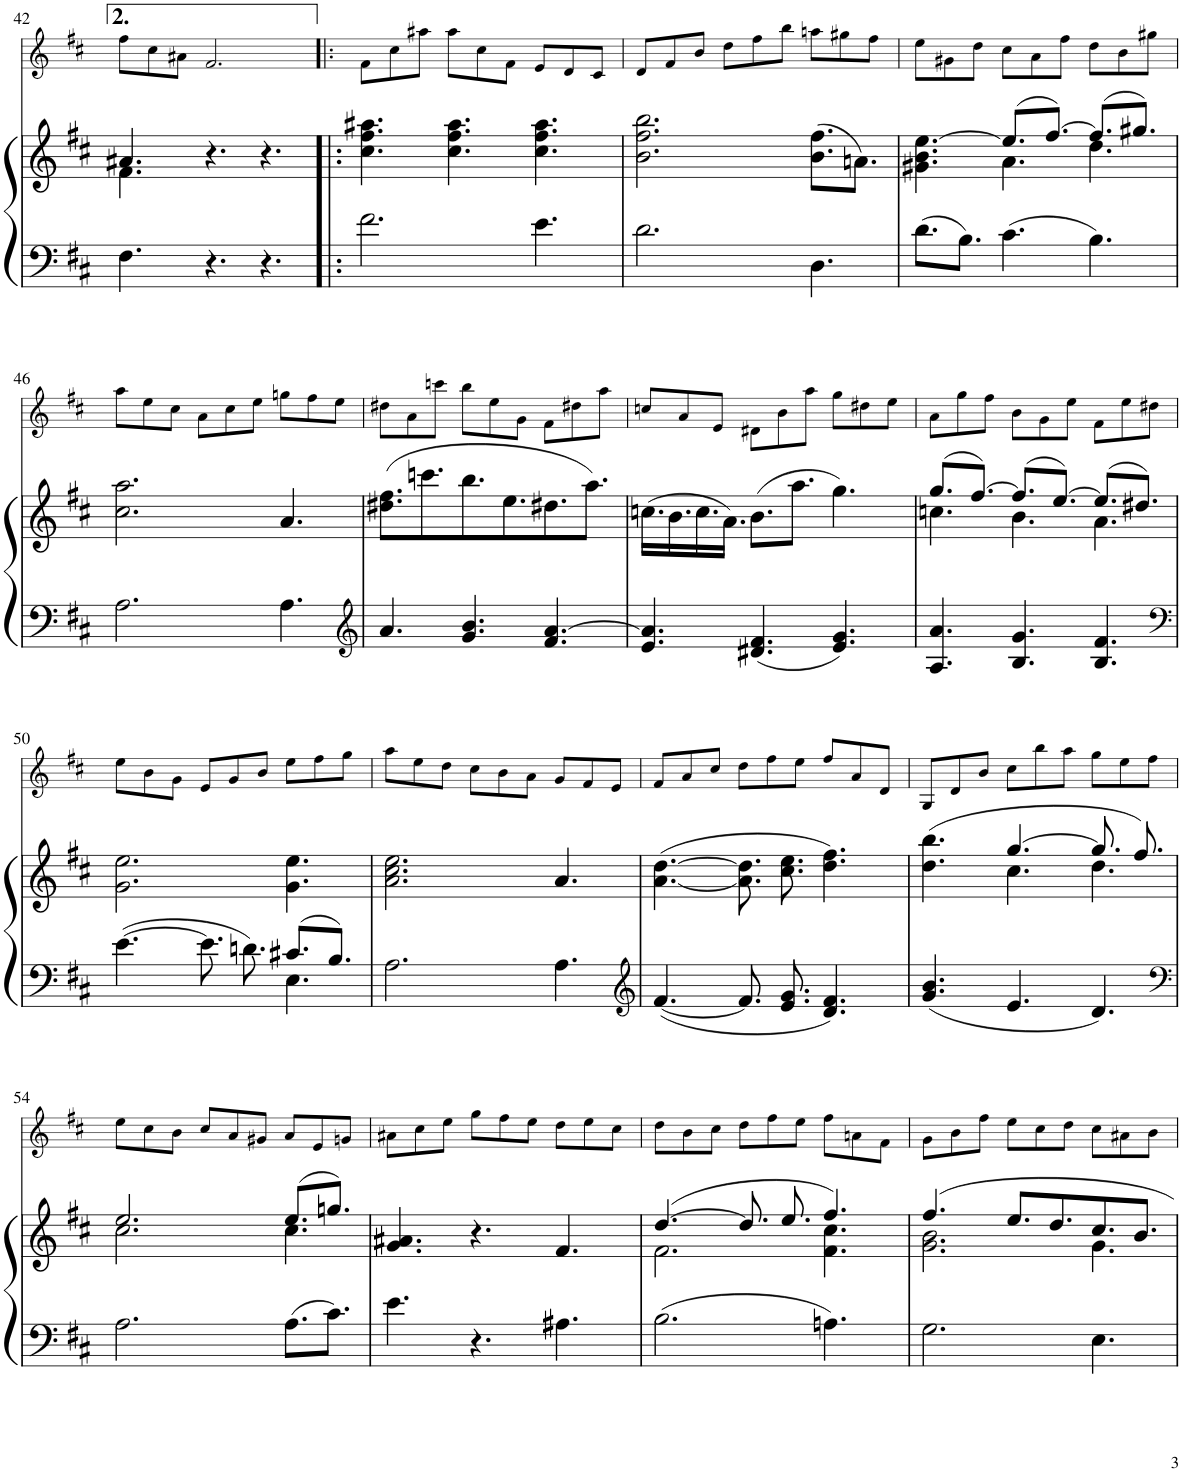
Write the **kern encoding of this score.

**kern	**kern	**kern
*part2	*part2	*part1
*staff3	*staff2	*staff1
*I"Piano	*	*I"Violin
*I'Pno	*	*I'Vln
!!LO:PB:g=z
*clefF4	*clefG2	*clefG2
*k[f#c#]	*k[f#c#]	*k[f#c#]
*M9/8	*M9/8	*M9/8
=42	=42	=42
*	*^	*
4.F#\	4.a#X/	4.f#\	8ff#\L
.	.	.	8cc#\
.	.	.	8a#X\J
4.r	4.r	2.ryy	2.f#/
4.r	4.r	.	.
*	*v	*v	*
=43!|:	=43!|:	=43!|:
2.f#\	4.cc#\ 4.ff#\ 4.aa#X\	8f#\L
.	.	8cc#\
.	.	8aa#X\J
.	4.cc#\ 4.ff#\ 4.aa#\	8aa#\L
.	.	8cc#\
.	.	8f#\J
4.e\	4.cc#\ 4.ff#\ 4.aa#\	8e/L
.	.	8d/
.	.	8c#/J
=44	=44	=44
2.d\	2.b\ 2.ff#\ 2.bb\	8d/L
.	.	8f#/
.	.	8b/J
.	.	8dd\L
.	.	8ff#\
.	.	8bb\J
4.D\	(8.b\ 8.ff#\L	8aan\L
.	.	8gg#X\
.	8.an\J)	.
.	.	8ff#\J
=45	=45	=45
*	*^	*
8.d\L	4.g#X\ 4.b\ [>4.ee\	4.ryy	8ee\L
.	.	.	8g#X\
8.B\J	.	.	.
.	.	.	8dd\J
4.c#\	(8.ee/L]	4.a\	8cc#\L
.	.	.	8a\
.	[8.ff#/J)	.	.
.	.	.	8ff#\J
4.B\	(8.ff#/L]	4.dd\	8dd\L
.	.	.	8b\
.	8.gg#X/J)	.	.
.	.	.	8gg#X\J
*	*v	*v	*
!!LO:LB:g=z
=46	=46	=46
2.A\	2.cc#\ 2.aa\	8aa\L
.	.	8ee\
.	.	8cc#\J
.	.	8a\L
.	.	8cc#\
.	.	8ee\J
4.A\	4.a/	8ggn\L
.	.	8ff#\
.	.	8ee\J
=47	=47	=47
*clefG2	*	*
4.a/	(8.dd#X\ 8.ff#\L	8dd#X\L
.	.	8a\
.	8.cccn\	.
.	.	8cccn\J
4.g/ 4.b/	8.bb\	8bb\L
.	.	8ee\
.	8.ee\	.
.	.	8g\J
4.f#/ [4.a/	8.dd#X\	8f#\L
.	.	8dd#X\
.	8.aa\J)	.
.	.	8aa\J
=48	=48	=48
4.e/ 4.a/]	(16.ccn\LL	8ccn/L
.	16.b\	.
.	.	8a/
.	16.cc\	.
.	.	8e/J
.	16.a\JJ)	.
4.d#X/ 4.f#/	(8.b\L	8d#X\L
.	.	8b\
.	8.aa\J	.
.	.	8aa\J
4.e/ 4.g/	4.gg\)	8gg\L
.	.	8dd#X\
.	.	8ee\J
=49	=49	=49
*	*^	*
4.A/ 4.a/	(8.gg/L	4.ccn\	8a\L
.	.	.	8gg\
.	[8.ff#/J)	.	.
.	.	.	8ff#\J
4.B/ 4.g/	(8.ff#/L]	4.b\	8b\L
.	.	.	8g\
.	[8.ee/J)	.	.
.	.	.	8ee\J
4.B/ 4.f#/	(8.ee/L]	4.a\	8f#\L
.	.	.	8ee\
.	8.dd#X/J)	.	.
.	.	.	8dd#X\J
*	*v	*v	*
!!LO:LB:g=z
=50	=50	=50
*clefF4	*	*
*^	*	*
[>4.e\	2.ryy	2.g\ 2.ee\	8ee\L
.	.	.	8b\
.	.	.	8g\J
8.e\]	.	.	8e/L
.	.	.	8g/
8.dn\	.	.	.
.	.	.	8b/J
8.c#X/L	4.E\	4.g\ 4.ee\	8ee\L
.	.	.	8ff#\
8.B/J	.	.	.
.	.	.	8gg\J
*v	*v	*	*
=51	=51	=51
2.A\	2.a\ 2.cc#\ 2.ee\	8aa\L
.	.	8ee\
.	.	8dd\J
.	.	8cc#\L
.	.	8b\
.	.	8a\J
4.A\	4.a/	8g/L
.	.	8f#/
.	.	8e/J
=52	=52	=52
*clefG2	*	*
[4.f#/	([4.a\ [4.dd\	8f#/L
.	.	8a/
.	.	8cc#/J
8.f#/]	8.a\] 8.dd\]	8dd\L
.	.	8ff#\
8.e/ 8.g/	8.cc#\ 8.ee\	.
.	.	8ee\J
4.d/ 4.f#/	4.dd\ 4.ff#\)	8ff#/L
.	.	8a/
.	.	8d/J
=53	=53	=53
*	*^	*
4.g/ 4.b/	(4.dd\ 4.bb\	4.ryy	8G/L
.	.	.	8d/
.	.	.	8b/J
4.e/	[4.gg/	4.cc#\	8cc#\L
.	.	.	8bb\
.	.	.	8aa\J
4.d/	8.gg/]	4.dd\	8gg\L
.	.	.	8ee\
.	8.ff#/)	.	.
.	.	.	8ff#\J
!!LO:LB:g=z
=54	=54	=54	=54
*clefF4	*	*	*
2.A\	2.ee/	2.cc#\	8ee\L
.	.	.	8cc#\
.	.	.	8b\J
.	.	.	8cc#/L
.	.	.	8a/
.	.	.	8g#X/J
8.A\L	(8.ee/L	4.cc#\	8a/L
.	.	.	8e/
8.c#\J	8.ggn/J)	.	.
.	.	.	8gn/J
*	*v	*v	*
=55	=55	=55
4.e\	4.g/ 4.a#X/	8a#X\L
.	.	8cc#\
.	.	8ee\J
4.r	4.r	8gg\L
.	.	8ff#\
.	.	8ee\J
4.A#X\	4.f#/	8dd\L
.	.	8ee\
.	.	8cc#\J
=56	=56	=56
*	*^	*
2.B\	([4.dd/	2.f#\	8dd\L
.	.	.	8b\
.	.	.	8cc#\J
.	8.dd/]	.	8dd\L
.	.	.	8ff#\
.	8.ee/	.	.
.	.	.	8ee\J
4.An\	4.ff#/)	4.f#\ 4.cc#\	8ff#\L
.	.	.	8an\
.	.	.	8f#\J
=57	=57	=57	=57
2.G\	4.ff#/	2.g\ 2.b\	8g\L
.	.	.	8b\
.	.	.	8ff#\J
.	8.ee/L	.	8ee\L
.	.	.	8cc#\
.	8.dd/	.	.
.	.	.	8dd\J
4.E\	8.cc#/	4.g\	8cc#\L
.	.	.	8a#X\
.	8.b/J	.	.
.	.	.	8b\J
*	*v	*v	*
=	=	=
*-	*-	*-
